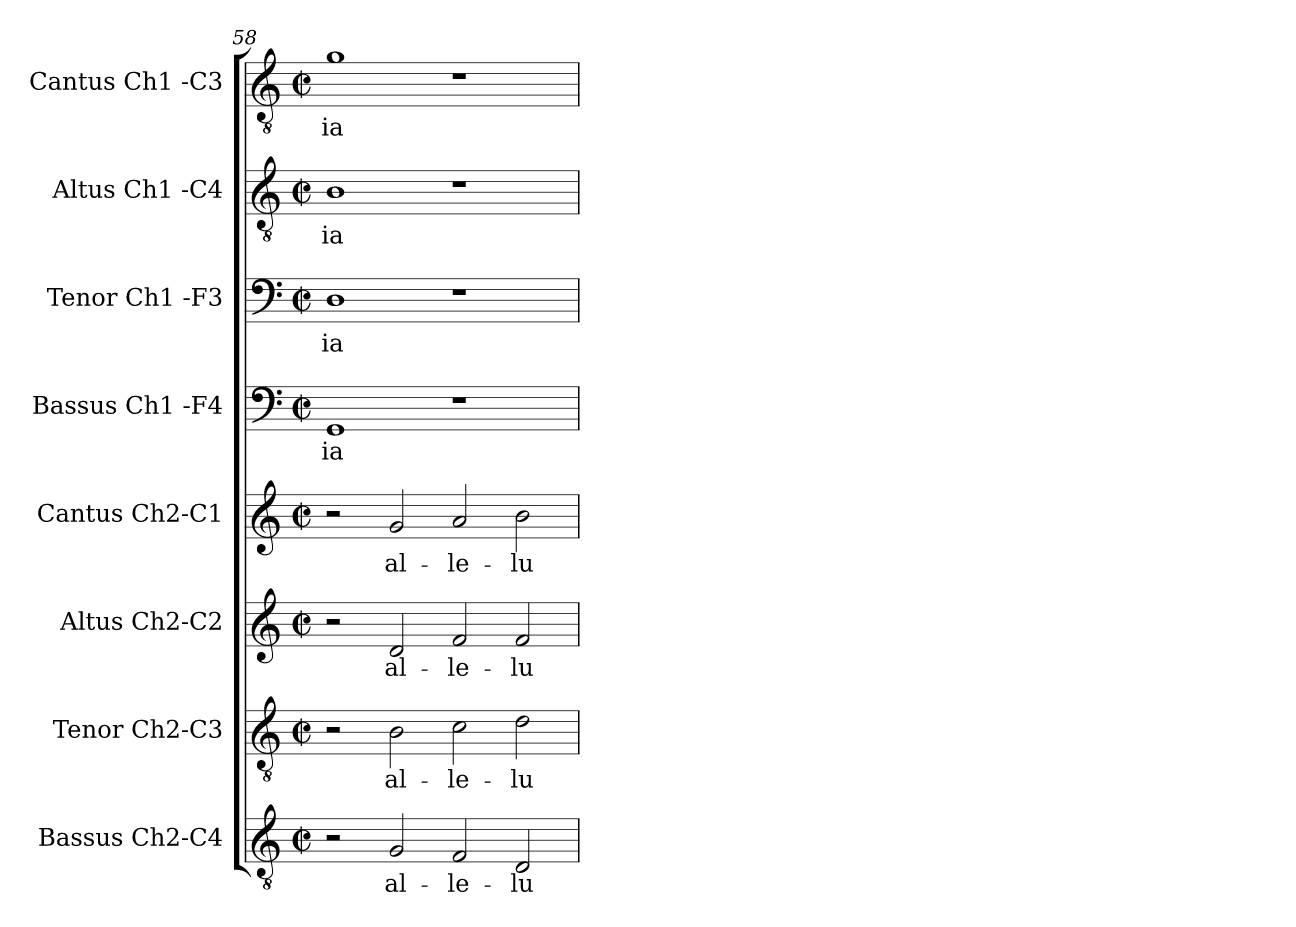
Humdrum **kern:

**kern	**text	**kern	**text	**kern	**text	**kern	**text	**kern	**text	**kern	**text	**kern	**text	**kern	**text
*part8	*part8	*part7	*part7	*part6	*part6	*part5	*part5	*part4	*part4	*part3	*part3	*part2	*part2	*part1	*part1
*staff8	*staff8	*staff7	*staff7	*staff6	*staff6	*staff5	*staff5	*staff4	*staff4	*staff3	*staff3	*staff2	*staff2	*staff1	*staff1
*I"Bassus Ch2-C4	*	*I"Tenor Ch2-C3	*	*I"Altus Ch2-C2	*	*I"Cantus Ch2-C1	*	*I"Bassus Ch1 -F4	*	*I"Tenor Ch1 -F3	*	*I"Altus Ch1 -C4	*	*I"Cantus Ch1 -C3	*
*I'B2	*	*I'T2	*	*I'A2	*	*I'C2	*	*I'B1	*	*I'T1	*	*I'A1	*	*I'C1	*
*clefGv2	*	*clefGv2	*	*clefG2	*	*clefG2	*	*clefF4	*	*clefF4	*	*clefGv2	*	*clefGv2	*
*k[]	*	*k[]	*	*k[]	*	*k[]	*	*k[]	*	*k[]	*	*k[]	*	*k[]	*
*M2/2	*	*M2/2	*	*M2/2	*	*M2/2	*	*M2/2	*	*M2/2	*	*M2/2	*	*M2/2	*
*met(c|)	*	*met(c|)	*	*met(c|)	*	*met(c|)	*	*met(c|)	*	*met(c|)	*	*met(c|)	*	*met(c|)	*
=58	=58	=58	=58	=58	=58	=58	=58	=58	=58	=58	=58	=58	=58	=58	=58
!	!	!	!	!	!	!	!	!	!LO:LY:b	!	!LO:LY:b	!	!LO:LY:b	!	!LO:LY:b
2r	.	2r	.	2r	.	2r	.	1GG	-ia	1D	-ia	1B	-ia	1g	-ia
!	!LO:LY:b	!	!LO:LY:b	!	!LO:LY:b	!	!LO:LY:b	!	!	!	!	!	!	!	!
2G/	al-	2B\	al-	2d/	al-	2g/	al-	.	.	.	.	.	.	.	.
!	!LO:LY:b	!	!LO:LY:b	!	!LO:LY:b	!	!LO:LY:b	!	!	!	!	!	!	!	!
2F/	-le-	2c\	-le-	2f/	-le-	2a/	-le-	1r	.	1r	.	1r	.	1r	.
!	!LO:LY:b	!	!LO:LY:b	!	!LO:LY:b	!	!LO:LY:b	!	!	!	!	!	!	!	!
2D/	-lu-	2d\	-lu-	2f/	-lu-	2b\	-lu-	.	.	.	.	.	.	.	.
=	=	=	=	=	=	=	=	=	=	=	=	=	=	=	=
*-	*-	*-	*-	*-	*-	*-	*-	*-	*-	*-	*-	*-	*-	*-	*-
